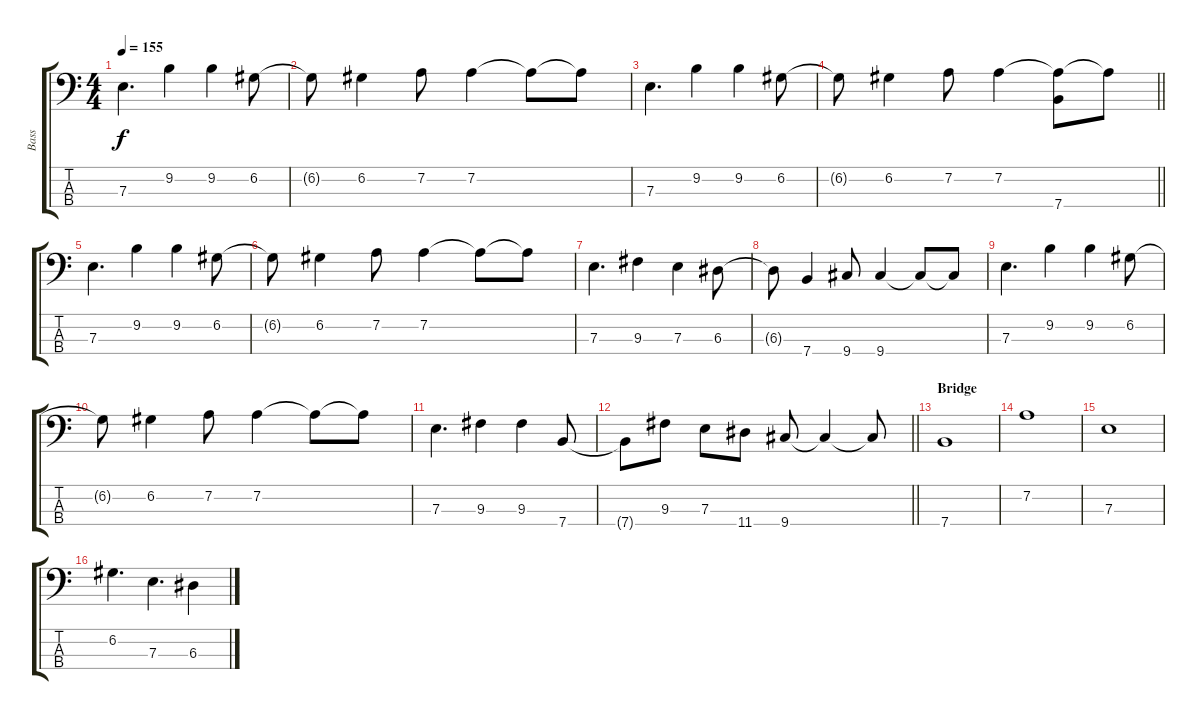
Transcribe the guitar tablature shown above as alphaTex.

\track ("Bass" "Bass") {instrument electricbassfinger}
\staff {score tabs}
\tuning (G2 D2 A1 E1) {hide}
\ts (4 4)
\tempo 155
\clef f4
\ks c
7.3.4{d dy f} 9.2.4 9.2.4 6.2.8 |
6.2{t}.8 6.2.4 7.2.8 7.2.4 7.2{t}.8 7.2{t}.8 |
7.3.4{d} 9.2.4 9.2.4 6.2.8 |
\barLineRight lightlight
6.2{t}.8 6.2.4 7.2.8 7.2.4 (7.2{t} 7.4).8 7.2{t}.8 |
7.3.4{d} 9.2.4 9.2.4 6.2.8 |
6.2{t}.8 6.2.4 7.2.8 7.2.4 7.2{t}.8 7.2{t}.8 |
7.3.4{d} 9.3.4 7.3.4 6.3.8 |
6.3{t}.8 7.4.4 9.4.8 9.4.4 9.4{t}.8 9.4{t}.8 |
7.3.4{d} 9.2.4 9.2.4 6.2.8 |
6.2{t}.8 6.2.4 7.2.8 7.2.4 7.2{t}.8 7.2{t}.8 |
7.3.4{d} 9.3.4 9.3.4 7.4.8 |
\barLineRight lightlight
7.4{t}.8 9.3.8 7.3.8 11.4.8 9.4.8 9.4{t}.4 9.4{t}.8 |
\section ("" "Bridge")
7.4.1 |
7.2.1 |
7.3.1 |
6.2.4{d} 7.3.4{d} 6.3.4
